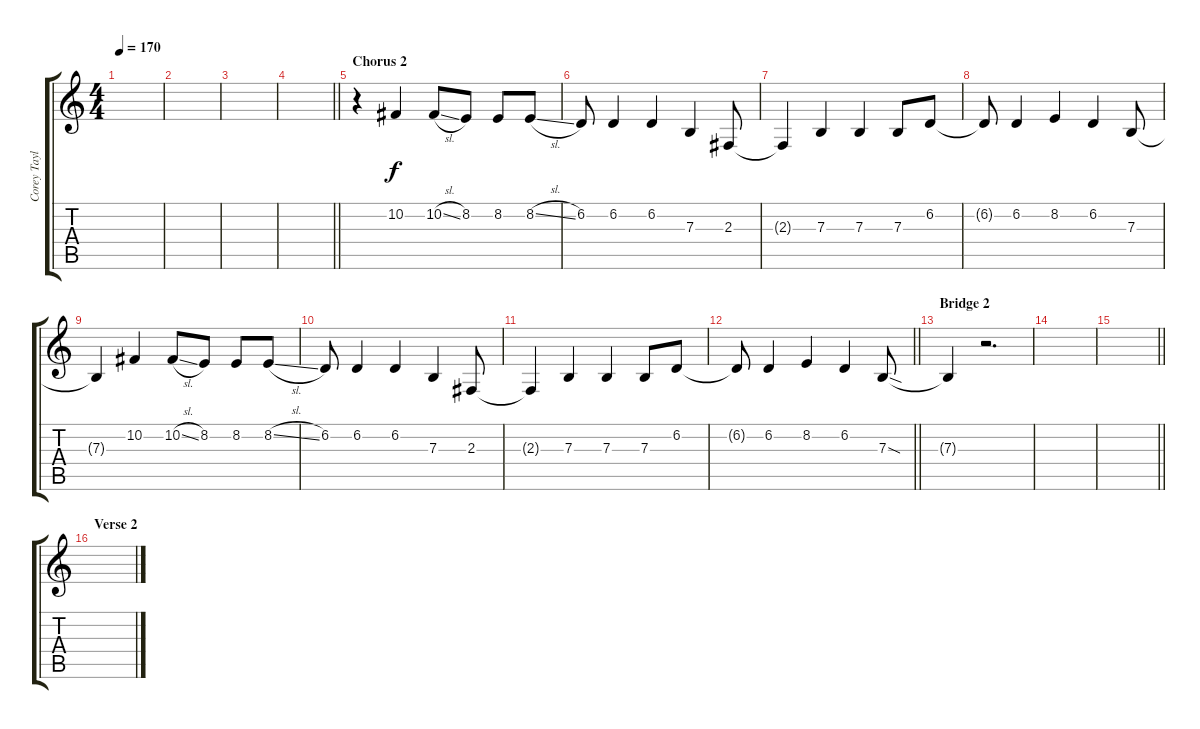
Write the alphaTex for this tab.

\track ("Corey Taylor" "Corey Tayl") {instrument lead2sawtooth}
\staff {score tabs}
\tuning (Db4 Ab3 E3 B2 Gb2 B1) {hide}
\ts (4 4)
\tempo 170
\clef g2
\ks c
|
|
|
\barLineRight lightlight
|
\section ("" "Chorus 2")
r.4 10.2.4 10.2{sl}.8 8.2.8 8.2.8 8.2{sl}.8 |
6.2.8 6.2.4 6.2.4 7.3.4 2.3.8 |
2.3{t}.4 7.3.4 7.3.4 7.3.8 6.2.8 |
6.2{t}.8 6.2.4 8.2.4 6.2.4 7.3.8 |
7.3{t}.4 10.2.4 10.2{sl}.8 8.2.8 8.2.8 8.2{sl}.8 |
6.2.8 6.2.4 6.2.4 7.3.4 2.3.8 |
2.3{t}.4 7.3.4 7.3.4 7.3.8 6.2.8 |
\barLineRight lightlight
6.2{t}.8 6.2.4 8.2.4 6.2.4 7.3{sod}.8 |
\section ("" "Bridge 2")
7.3{t}.4{dy f} r.2{d} |
|
\barLineRight lightlight
|
\section ("" "Verse 2")
